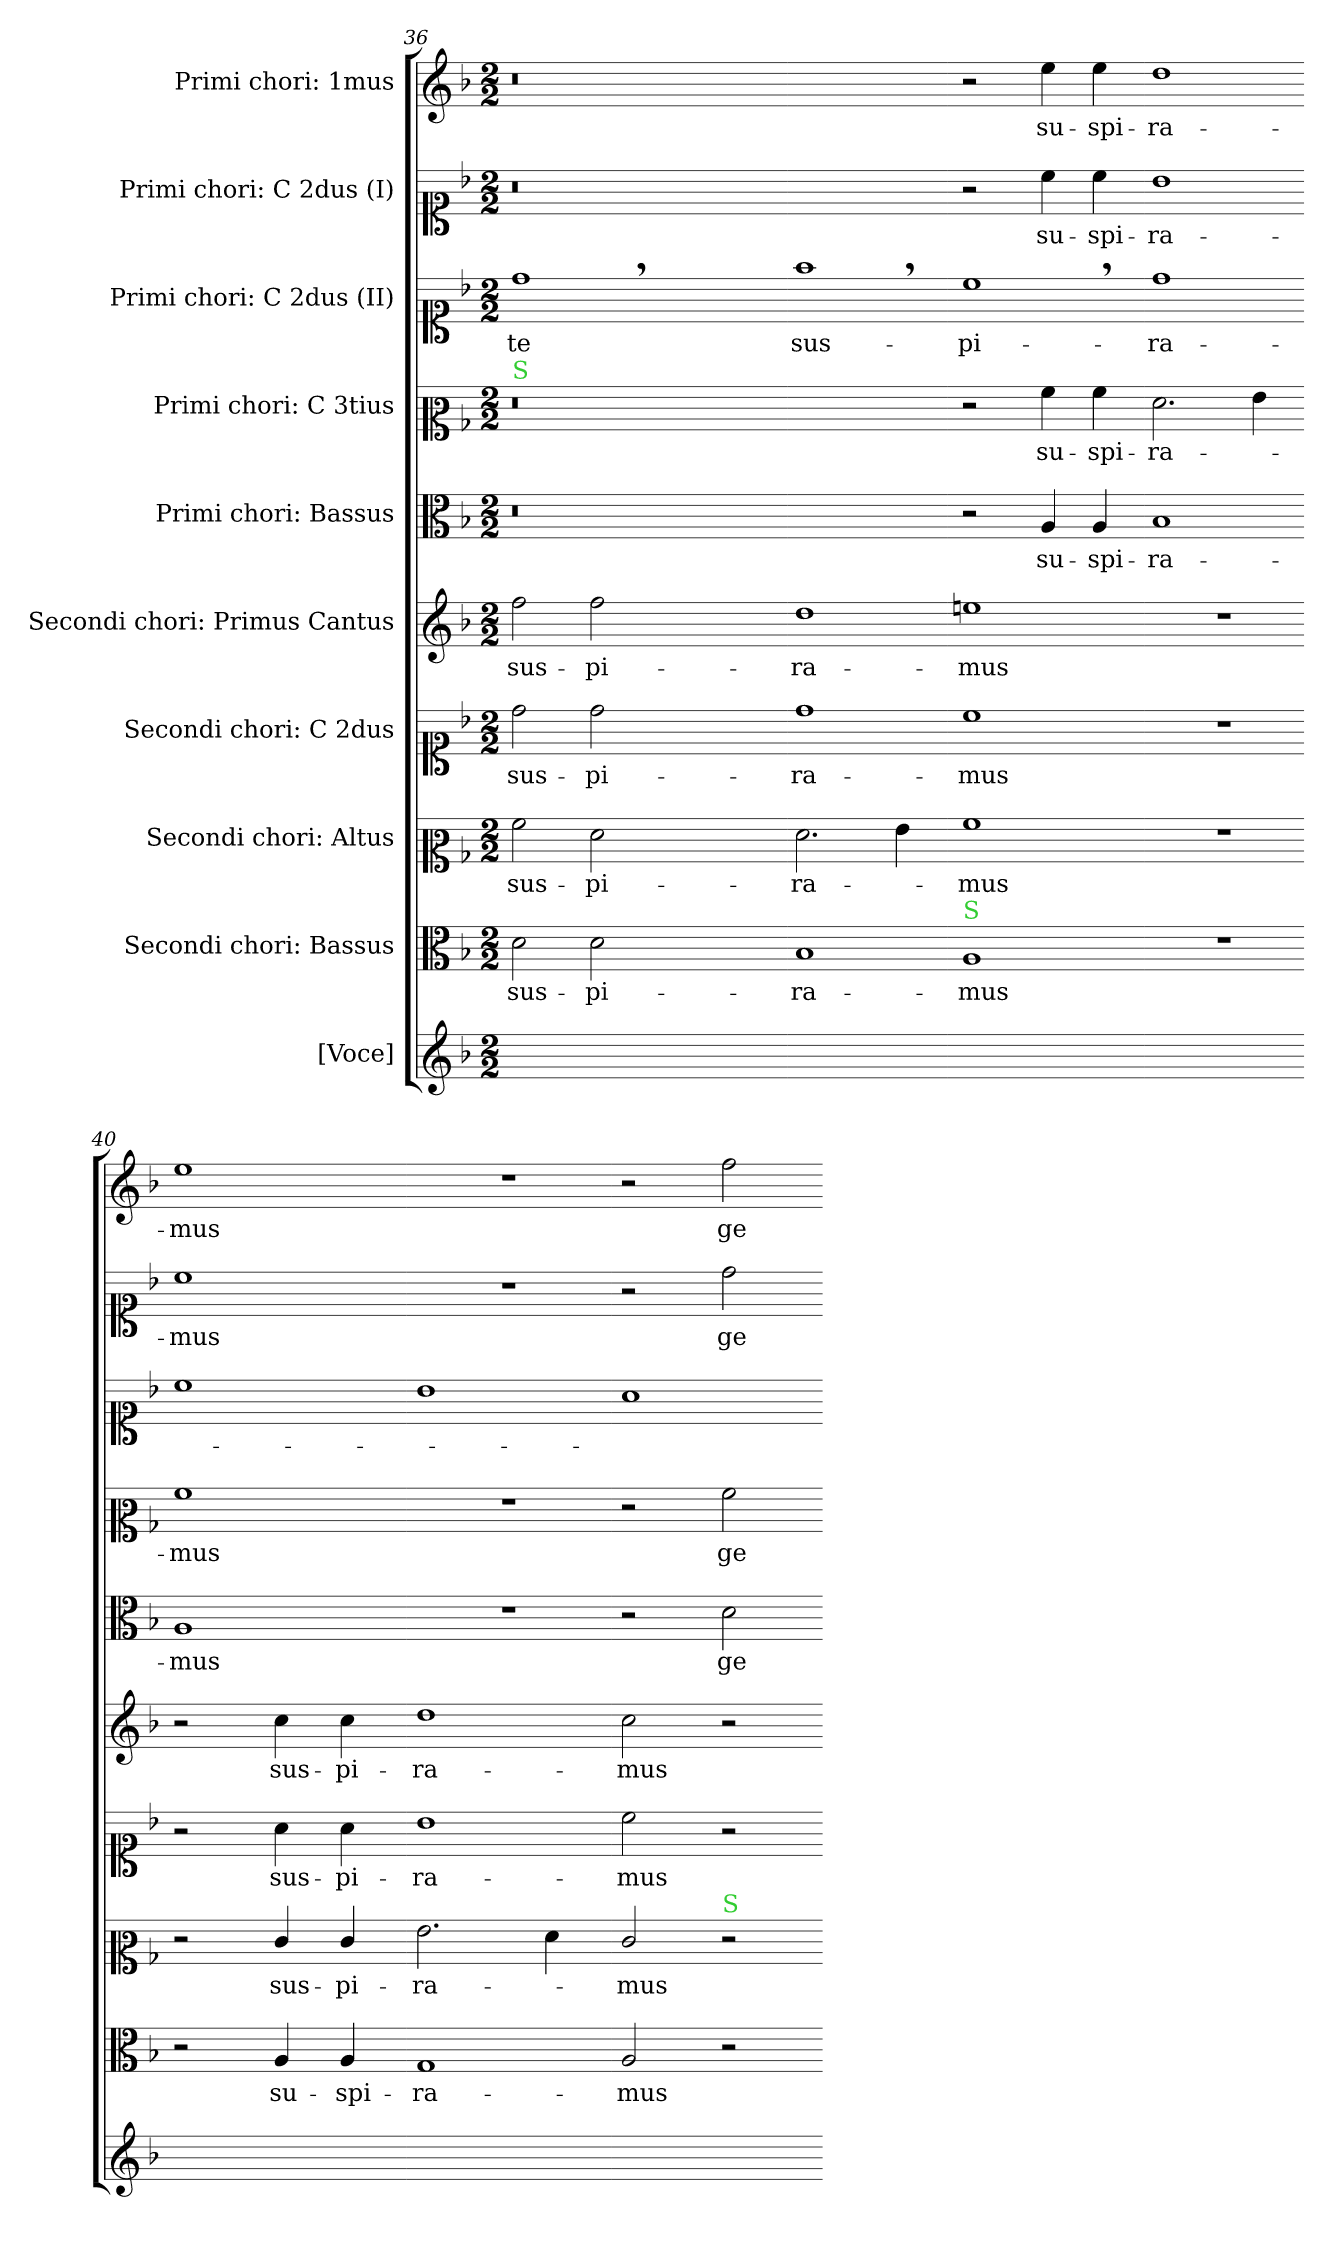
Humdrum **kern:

**kern	**kern	**text	**kern	**text	**kern	**text	**kern	**text	**kern	**text	**kern	**text	**kern	**text	**kern	**text	**kern	**text
*part10	*part9	*part9	*part8	*part8	*part7	*part7	*part6	*part6	*part5	*part5	*part4	*part4	*part3	*part3	*part2	*part2	*part1	*part1
*staff10	*staff9	*staff9	*staff8	*staff8	*staff7	*staff7	*staff6	*staff6	*staff5	*staff5	*staff4	*staff4	*staff3	*staff3	*staff2	*staff2	*staff1	*staff1
*I"[Voce]	*I"Secondi chori: Bassus	*	*I"Secondi chori: Altus	*	*I"Secondi chori: C 2dus	*	*I"Secondi chori: Primus Cantus	*	*I"Primi chori: Bassus	*	*I"Primi chori: C 3tius	*	*I"Primi chori: C 2dus (II)	*	*I"Primi chori: C 2dus (I)	*	*I"Primi chori: 1mus	*
*clefG2	*clefC3	*	*clefC2	*	*clefC1	*	*clefG2	*	*clefC3	*	*clefC2	*	*clefC1	*	*clefC1	*	*clefG2	*
*k[b-]	*k[b-]	*	*k[b-]	*	*k[b-]	*	*k[b-]	*	*k[b-]	*	*k[b-]	*	*k[b-]	*	*k[b-]	*	*k[b-]	*
*M2/2	*M2/2	*	*M2/2	*	*M2/2	*	*M2/2	*	*M2/2	*	*M2/2	*	*M2/2	*	*M2/2	*	*M2/2	*
=36	=36	=36	=36	=36	=36	=36	=36	=36	=36	=36	=36	=36	=36	=36	=36	=36	=36	=36
!	!	!	!	!	!	!	!	!	!	!	!LO:TX:a:color=limegreen:t=S	!	!	!	!	!	!	!
1ryy	2d\	sus-	2a\	sus-	2dd\	sus-	2ff\	sus-	0r	.	0r	.	1dd,<\	te	0r	.	0r	.
.	2d\	-pi-	2f\	-pi-	2dd\	-pi-	2ff\	-pi-	.	.	.	.	.	.	.	.	.	.
1ryy	1ryy	.	1ryy	.	1ryy	.	1ryy	.	.	.	.	.	1ryy	.	.	.	.	.
=37-	=37-	=37-	=37-	=37-	=37-	=37-	=37-	=37-	=37-	=37-	=37-	=37-	=37-	=37-	=37-	=37-	=37-	=37-
1ryy	1B-/	-ra-	2.f\	-ra-	1dd\	-ra-	1dd\	-ra-	1ryy	.	1ryy	.	1ff,<\	sus-	1ryy	.	1ryy	.
.	.	.	4g\	.	.	.	.	.	.	.	.	.	.	.	.	.	.	.
=38-	=38-	=38-	=38-	=38-	=38-	=38-	=38-	=38-	=38-	=38-	=38-	=38-	=38-	=38-	=38-	=38-	=38-	=38-
!	!LO:TX:a:color=limegreen:t=S	!	!	!	!	!	!	!	!	!	!	!	!	!	!	!	!	!
1ryy	1A/	-mus	1a\	-mus	1cc\	-mus	1een\	-mus	2r	.	2r	.	1cc,<\	-pi-	2r	.	2r	.
.	.	.	.	.	.	.	.	.	4A/	su-	4a\	su-	.	.	4cc\	su-	4ee\	su-
.	.	.	.	.	.	.	.	.	4A/	-spi-	4a\	-spi-	.	.	4cc\	-spi-	4ee\	-spi-
=39-	=39-	=39-	=39-	=39-	=39-	=39-	=39-	=39-	=39-	=39-	=39-	=39-	=39-	=39-	=39-	=39-	=39-	=39-
1ryy	1r	.	1r	.	1r	.	1r	.	1B-/	-ra-	2.f\	-ra-	1dd\	-ra-	1b-\	-ra-	1dd\	-ra-
.	.	.	.	.	.	.	.	.	.	.	4g\	.	.	.	.	.	.	.
=40-	=40-	=40-	=40-	=40-	=40-	=40-	=40-	=40-	=40-	=40-	=40-	=40-	=40-	=40-	=40-	=40-	=40-	=40-
1ryy	2r	.	2r	.	2r	.	2r	.	1A/	-mus	1a\	-mus	1cc\	.	1cc\	-mus	1ee\	-mus
.	4A/	su-	4e/	sus-	4a\	sus-	4cc\	sus-	.	.	.	.	.	.	.	.	.	.
.	4A/	-spi-	4e/	-pi-	4a\	-pi-	4cc\	-pi-	.	.	.	.	.	.	.	.	.	.
=41-	=41-	=41-	=41-	=41-	=41-	=41-	=41-	=41-	=41-	=41-	=41-	=41-	=41-	=41-	=41-	=41-	=41-	=41-
1ryy	1G/	-ra-	2.g\	-ra-	1b-\	-ra-	1dd\	-ra-	1r	.	1r	.	1b-\	.	1r	.	1r	.
.	.	.	4f\	.	.	.	.	.	.	.	.	.	.	.	.	.	.	.
=42-	=42-	=42-	=42-	=42-	=42-	=42-	=42-	=42-	=42-	=42-	=42-	=42-	=42-	=42-	=42-	=42-	=42-	=42-
1ryy	2A/	-mus	2e/	-mus	2cc\	-mus	2cc\	-mus	2r	.	2r	.	1a\	.	2r	.	2r	.
!	!	!	!LO:TX:a:color=limegreen:t=S	!	!	!	!	!	!	!	!	!	!	!	!	!	!	!
.	2r	.	2r	.	2r	.	2r	.	2d\	ge-	2a\	ge-	.	.	2dd\	ge-	2ff\	ge-
=-	=-	=-	=-	=-	=-	=-	=-	=-	=-	=-	=-	=-	=-	=-	=-	=-	=-	=-
*-	*-	*-	*-	*-	*-	*-	*-	*-	*-	*-	*-	*-	*-	*-	*-	*-	*-	*-
